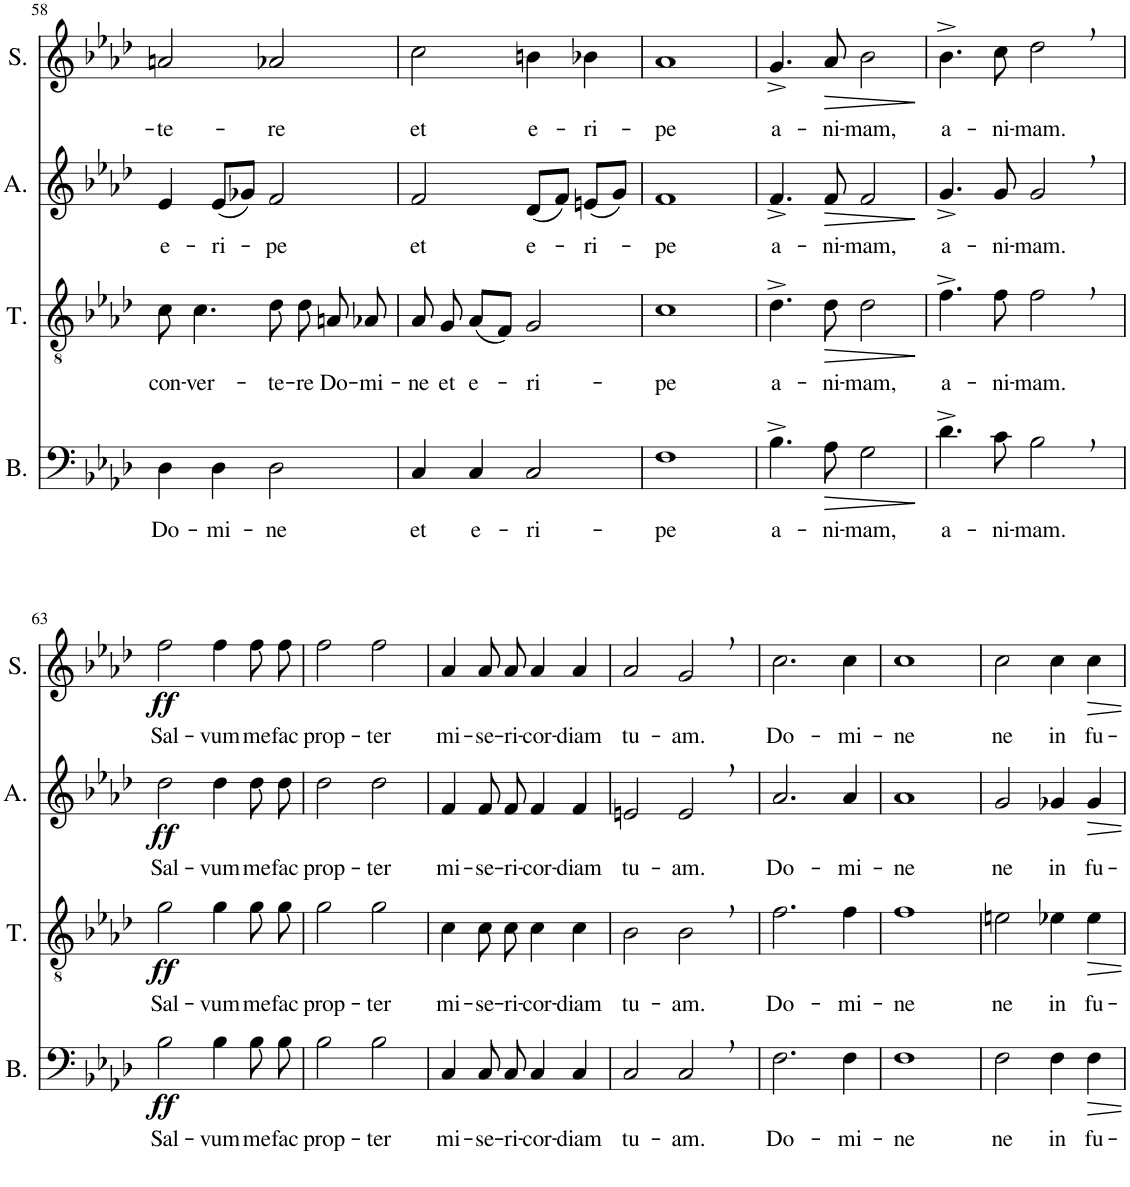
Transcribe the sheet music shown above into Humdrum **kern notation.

**kern	**text	**dynam	**kern	**text	**dynam	**kern	**text	**dynam	**kern	**text	**dynam
*part4	*part4	*part4	*part3	*part3	*part3	*part2	*part2	*part2	*part1	*part1	*part1
*staff4	*staff4	*staff4	*staff3	*staff3	*staff3	*staff2	*staff2	*staff2	*staff1	*staff1	*staff1
*I"B.	*	*	*I"T.	*	*	*I"A.	*	*	*I"S.	*	*
*I'B.	*	*	*I'T.	*	*	*I'A.	*	*	*I'S.	*	*
!!LO:PB:g=z
*clefF4	*	*	*clefGv2	*	*	*clefG2	*	*	*clefG2	*	*
*k[b-e-a-d-]	*	*	*k[b-e-a-d-]	*	*	*k[b-e-a-d-]	*	*	*k[b-e-a-d-]	*	*
*M4/4	*	*	*M4/4	*	*	*M4/4	*	*	*M4/4	*	*
=58	=58	=58	=58	=58	=58	=58	=58	=58	=58	=58	=58
!	!LO:LY:b	!	!	!LO:LY:b	!	!	!LO:LY:b	!	!	!LO:LY:b	!
4D-\	Do-	.	8c\	con-	.	4e-/	e-	.	2an/	-te-	.
!	!	!	!	!LO:LY:b	!	!	!	!	!	!	!
.	.	.	4.c\	-ver-	.	.	.	.	.	.	.
!	!LO:LY:b	!	!	!	!	!	!LO:LY:b	!	!	!	!
4D-\	-mi-	.	.	.	.	(8e-/L	-ri-	.	.	.	.
.	.	.	.	.	.	8g-X/J)	.	.	.	.	.
!	!LO:LY:b	!	!	!LO:LY:b	!	!	!LO:LY:b	!	!	!LO:LY:b	!
2D-\	-ne	.	8d-\	-te-	.	2f/	-pe	.	2a-X/	-re	.
!	!	!	!	!LO:LY:b	!	!	!	!	!	!	!
.	.	.	8d-\	-re	.	.	.	.	.	.	.
!	!	!	!	!LO:LY:b	!	!	!	!	!	!	!
.	.	.	8An/	Do-	.	.	.	.	.	.	.
!	!	!	!	!LO:LY:b	!	!	!	!	!	!	!
.	.	.	8A-X/	-mi-	.	.	.	.	.	.	.
=59	=59	=59	=59	=59	=59	=59	=59	=59	=59	=59	=59
!	!LO:LY:b	!	!	!LO:LY:b	!	!	!LO:LY:b	!	!	!LO:LY:b	!
4C/	et	.	8A-/	-ne	.	2f/	et	.	2cc\	et	.
!	!	!	!	!LO:LY:b	!	!	!	!	!	!	!
.	.	.	8G/	et	.	.	.	.	.	.	.
!	!LO:LY:b	!	!	!LO:LY:b	!	!	!	!	!	!	!
4C/	e-	.	(8A-/L	e-	.	.	.	.	.	.	.
.	.	.	8F/J)	.	.	.	.	.	.	.	.
!	!LO:LY:b	!	!	!LO:LY:b	!	!	!LO:LY:b	!	!	!LO:LY:b	!
2C/	-ri-	.	2G/	-ri-	.	(8d-/L	e-	.	4bn\	e-	.
.	.	.	.	.	.	8f/J)	.	.	.	.	.
!	!	!	!	!	!	!	!LO:LY:b	!	!	!LO:LY:b	!
.	.	.	.	.	.	(8en/L	-ri-	.	4b-X\	-ri-	.
.	.	.	.	.	.	8g/J)	.	.	.	.	.
=60	=60	=60	=60	=60	=60	=60	=60	=60	=60	=60	=60
!	!LO:LY:b	!	!	!LO:LY:b	!	!	!LO:LY:b	!	!	!LO:LY:b	!
1F	-pe	.	1c	-pe	.	1f	-pe	.	1a-	-pe	.
=61	=61	=61	=61	=61	=61	=61	=61	=61	=61	=61	=61
!	!LO:LY:b	!	!	!LO:LY:b	!	!	!LO:LY:b	!	!	!LO:LY:b	!
4.B-^\	a-	.	4.d-^\	a-	.	4.f^/	a-	.	4.g^/	a-	.
!	!LO:LY:b	!LO:HP:b	!	!LO:LY:b	!LO:HP:b	!	!LO:LY:b	!LO:HP:b	!	!LO:LY:b	!LO:HP:b
8A-\	-ni-	>	8d-\	-ni-	>	8f/	-ni-	>	8a-/	-ni-	>
!	!LO:LY:b	!	!	!LO:LY:b	!	!	!LO:LY:b	!	!	!LO:LY:b	!
2G\	-mam,	.	2d-\	-mam,	.	2f/	-mam,	.	2b-\	-mam,	.
.	.	]	.	.	]	.	.	]	.	.	]
=62	=62	=62	=62	=62	=62	=62	=62	=62	=62	=62	=62
!	!LO:LY:b	!	!	!LO:LY:b	!	!	!LO:LY:b	!	!	!LO:LY:b	!
4.d-^\	a-	.	4.f^\	a-	.	4.g^/	a-	.	4.b-^\	a-	.
!	!LO:LY:b	!	!	!LO:LY:b	!	!	!LO:LY:b	!	!	!LO:LY:b	!
8c\	-ni-	.	8f\	-ni-	.	8g/	-ni-	.	8cc\	-ni-	.
!	!LO:LY:b	!	!	!LO:LY:b	!	!	!LO:LY:b	!	!	!LO:LY:b	!
2B-,\	-mam.	.	2f,\	-mam.	.	2g,/	-mam.	.	2dd-,\	-mam.	.
8ryy	.	.	8ryy	.	.	8ryy	.	.	8ryy	.	.
!!LO:LB:g=z
=63	=63	=63	=63	=63	=63	=63	=63	=63	=63	=63	=63
!	!LO:LY:b	!LO:DY:b	!	!LO:LY:b	!LO:DY:b	!	!LO:LY:b	!LO:DY:b	!	!LO:LY:b	!LO:DY:b
2B-\	Sal-	ff	2g\	Sal-	ff	2dd-\	Sal-	ff	2ff\	Sal-	ff
!	!LO:LY:b	!	!	!LO:LY:b	!	!	!LO:LY:b	!	!	!LO:LY:b	!
4B-\	-vum	.	4g\	-vum	.	4dd-\	-vum	.	4ff\	-vum	.
!	!LO:LY:b	!	!	!LO:LY:b	!	!	!LO:LY:b	!	!	!LO:LY:b	!
8B-\L	me	.	8g\	me	.	8dd-\	me	.	8ff\L	me	.
!	!LO:LY:b	!	!	!LO:LY:b	!	!	!LO:LY:b	!	!	!LO:LY:b	!
8B-\J	fac	.	8g\	fac	.	8dd-\	fac	.	8ff\J	fac	.
=64	=64	=64	=64	=64	=64	=64	=64	=64	=64	=64	=64
!	!LO:LY:b	!	!	!LO:LY:b	!	!	!LO:LY:b	!	!	!LO:LY:b	!
2B-\	prop-	.	2g\	prop-	.	2dd-\	prop-	.	2ff\	prop-	.
!	!LO:LY:b	!	!	!LO:LY:b	!	!	!LO:LY:b	!	!	!LO:LY:b	!
2B-\	-ter	.	2g\	-ter	.	2dd-\	-ter	.	2ff\	-ter	.
=65	=65	=65	=65	=65	=65	=65	=65	=65	=65	=65	=65
!	!LO:LY:b	!	!	!LO:LY:b	!	!	!LO:LY:b	!	!	!LO:LY:b	!
4C/	mi-	.	4c\	mi-	.	4f/	mi-	.	4a-/	mi-	.
!	!LO:LY:b	!	!	!LO:LY:b	!	!	!LO:LY:b	!	!	!LO:LY:b	!
8C/L	-se-	.	8c\	-se-	.	8f/	-se-	.	8a-/L	-se-	.
!	!LO:LY:b	!	!	!LO:LY:b	!	!	!LO:LY:b	!	!	!LO:LY:b	!
8C/J	-ri-	.	8c\	-ri-	.	8f/	-ri-	.	8a-/J	-ri-	.
!	!LO:LY:b	!	!	!LO:LY:b	!	!	!LO:LY:b	!	!	!LO:LY:b	!
4C/	-cor-	.	4c\	-cor-	.	4f/	-cor-	.	4a-/	-cor-	.
!	!LO:LY:b	!	!	!LO:LY:b	!	!	!LO:LY:b	!	!	!LO:LY:b	!
4C/	-diam	.	4c\	-diam	.	4f/	-diam	.	4a-/	-diam	.
=66	=66	=66	=66	=66	=66	=66	=66	=66	=66	=66	=66
!	!LO:LY:b	!	!	!LO:LY:b	!	!	!LO:LY:b	!	!	!LO:LY:b	!
2C/	tu-	.	2B-\	tu-	.	2en/	tu-	.	2a-/	tu-	.
!	!LO:LY:b	!	!	!LO:LY:b	!	!	!LO:LY:b	!	!	!LO:LY:b	!
2C,/	-am.	.	2B-,\	-am.	.	2e,/	-am.	.	2g,/	-am.	.
8ryy	.	.	8ryy	.	.	8ryy	.	.	8ryy	.	.
=67	=67	=67	=67	=67	=67	=67	=67	=67	=67	=67	=67
!	!LO:LY:b	!	!	!LO:LY:b	!	!	!LO:LY:b	!	!	!LO:LY:b	!
2.F\	Do-	.	2.f\	Do-	.	2.a-/	Do-	.	2.cc\	Do-	.
!	!LO:LY:b	!	!	!LO:LY:b	!	!	!LO:LY:b	!	!	!LO:LY:b	!
4F\	-mi-	.	4f\	-mi-	.	4a-/	-mi-	.	4cc\	-mi-	.
=68	=68	=68	=68	=68	=68	=68	=68	=68	=68	=68	=68
!	!LO:LY:b	!	!	!LO:LY:b	!	!	!LO:LY:b	!	!	!LO:LY:b	!
1F	-ne	.	1f	-ne	.	1a-	-ne	.	1cc	-ne	.
=69	=69	=69	=69	=69	=69	=69	=69	=69	=69	=69	=69
!	!LO:LY:b	!	!	!LO:LY:b	!	!	!LO:LY:b	!	!	!LO:LY:b	!
2F\	ne	.	2en\	ne	.	2g/	ne	.	2cc\	ne	.
!	!LO:LY:b	!	!	!LO:LY:b	!	!	!LO:LY:b	!	!	!LO:LY:b	!
4F\	in	.	4e-X\	in	.	4g-X/	in	.	4cc\	in	.
!	!LO:LY:b	!	!	!LO:LY:b	!	!	!LO:LY:b	!	!	!LO:LY:b	!
4F\	fu-	.	4e-\	fu-	.	4g-/	fu-	.	4cc\	fu-	.
=	=	=	=	=	=	=	=	=	=	=	=
*-	*-	*-	*-	*-	*-	*-	*-	*-	*-	*-	*-
